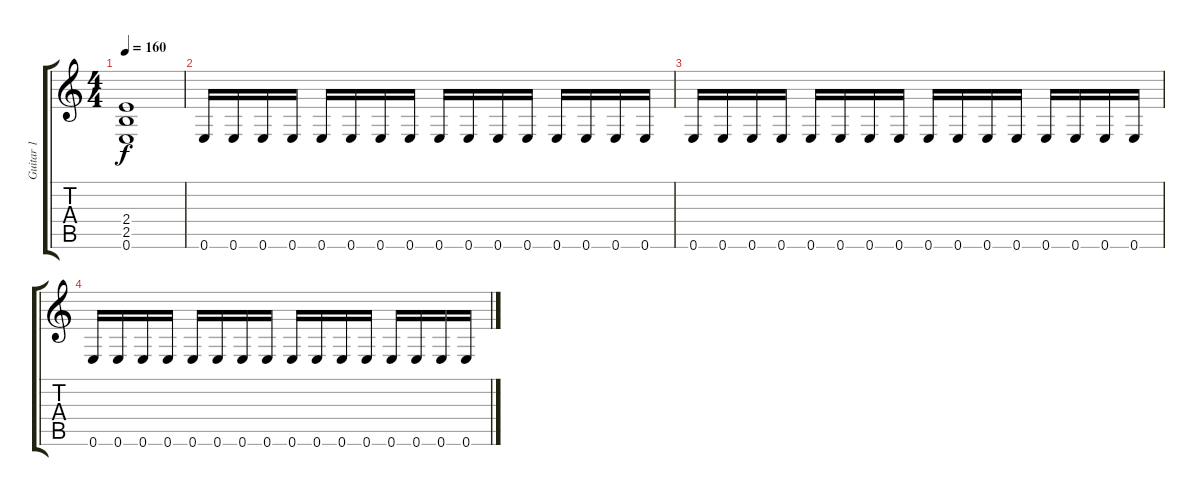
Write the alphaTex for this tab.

\track ("Guitar 1" "Guitar 1") {instrument overdrivenguitar}
\staff {score tabs}
\tuning (E4 B3 G3 D3 A2 E2) {hide}
\ts (4 4)
\tempo 160
\clef g2
\ks c
(2.4 2.5 0.6).1{dy f} |
0.6.16 0.6.16 0.6.16 0.6.16 0.6.16 0.6.16 0.6.16 0.6.16 0.6.16 0.6.16 0.6.16 0.6.16 0.6.16 0.6.16 0.6.16 0.6.16 |
0.6.16 0.6.16 0.6.16 0.6.16 0.6.16 0.6.16 0.6.16 0.6.16 0.6.16 0.6.16 0.6.16 0.6.16 0.6.16 0.6.16 0.6.16 0.6.16 |
0.6.16 0.6.16 0.6.16 0.6.16 0.6.16 0.6.16 0.6.16 0.6.16 0.6.16 0.6.16 0.6.16 0.6.16 0.6.16 0.6.16 0.6.16 0.6.16
